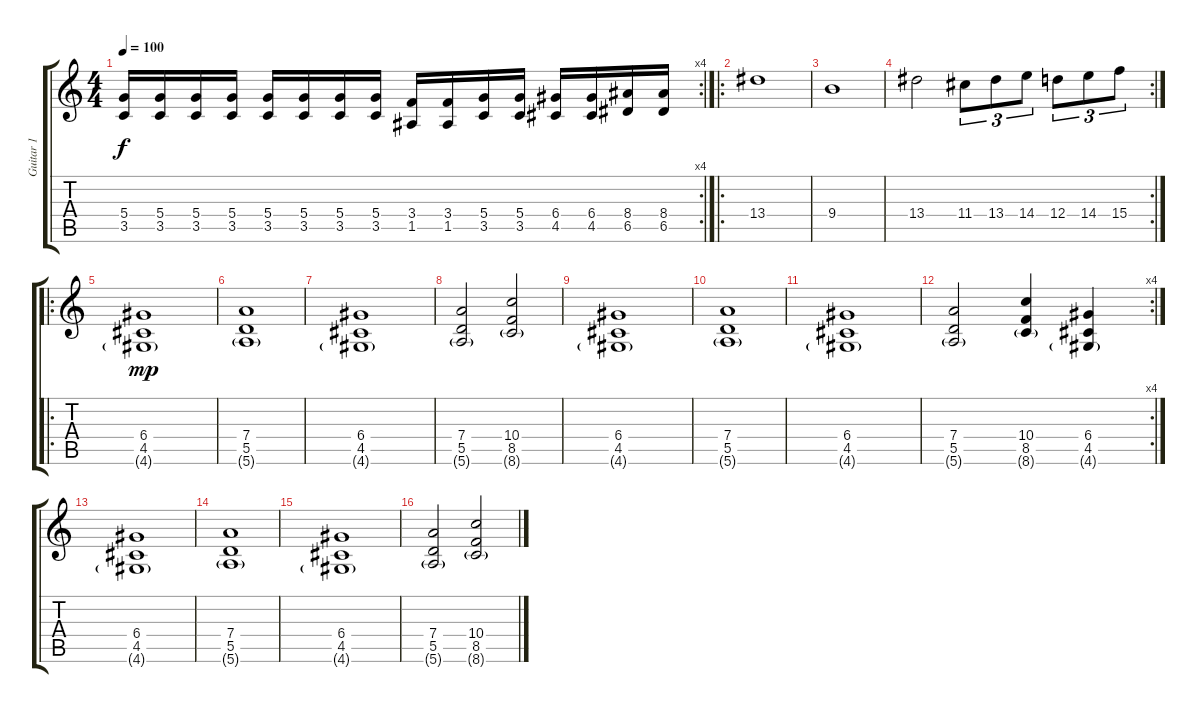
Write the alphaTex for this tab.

\track ("Guitar 1" "Guitar 1") {instrument distortionguitar}
\staff {score tabs}
\tuning (E4 B3 G3 D3 A2 E2) {hide}
\rc 4
\ts (4 4)
\tempo 100
\clef g2
\ks c
(5.4 3.5).16{dy f} (5.4 3.5).16 (5.4 3.5).16 (5.4 3.5).16 (5.4 3.5).16 (5.4 3.5).16 (5.4 3.5).16 (5.4 3.5).16 (3.4 1.5).16 (3.4 1.5).16 (5.4 3.5).16 (5.4 3.5).16 (6.4 4.5).16 (6.4 4.5).16 (8.4 6.5).16 (8.4 6.5).16 |
\ro
13.4.1 |
9.4.1 |
\rc 2
13.4.2 11.4.8{tu (3 2)} 13.4.8{tu (3 2)} 14.4.8{tu (3 2)} 12.4.8{tu (3 2)} 14.4.8{tu (3 2)} 15.4.8{tu (3 2)} |
\ro
(6.4 4.5 4.6{g}).1{dy mp} |
(7.4 5.5 5.6{g}).1 |
(6.4 4.5 4.6{g}).1 |
(7.4 5.5 5.6{g}).2 (10.4 8.5 8.6{g}).2 |
(6.4 4.5 4.6{g}).1 |
(7.4 5.5 5.6{g}).1 |
(6.4 4.5 4.6{g}).1 |
\rc 4
(7.4 5.5 5.6{g}).2 (10.4 8.5 8.6{g}).4 (6.4 4.5 4.6{g}).4 |
(6.4 4.5 4.6{g}).1{volume 14} |
(7.4 5.5 5.6{g}).1 |
(6.4 4.5 4.6{g}).1 |
(7.4 5.5 5.6{g}).2 (10.4 8.5 8.6{g}).2
